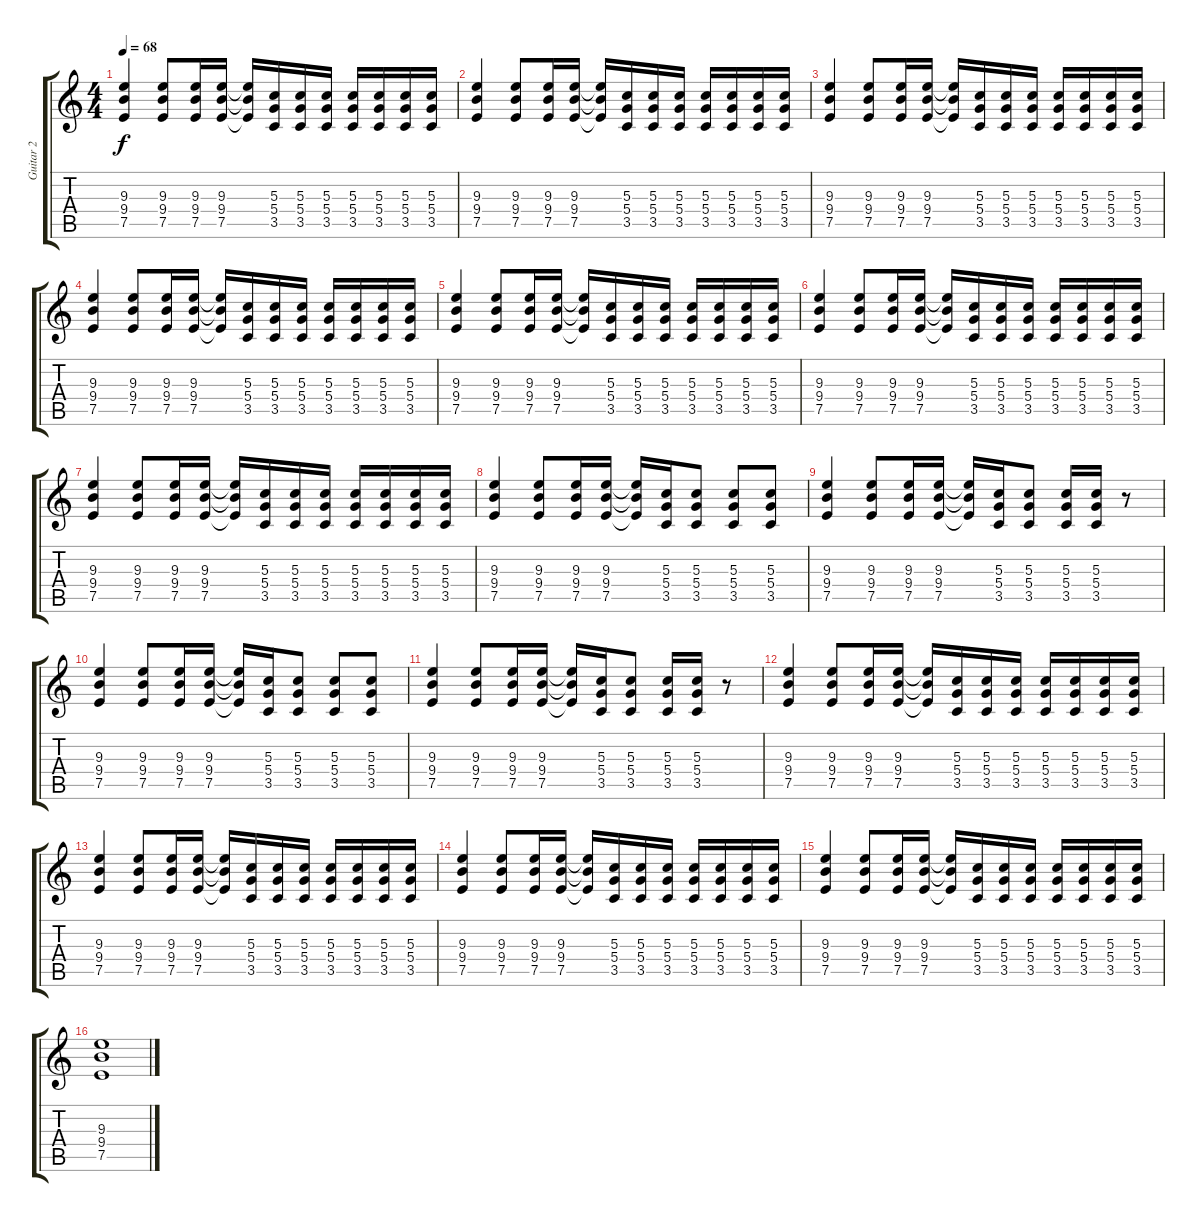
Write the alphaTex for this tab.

\track ("Guitar 2" "Guitar 2") {instrument distortionguitar}
\staff {score tabs}
\tuning (E4 B3 G3 D3 A2 E2) {hide}
\ts (4 4)
\tempo 68
\clef g2
\ks c
(9.3 9.4 7.5).4{dy f} (9.3 9.4 7.5).8 (9.3 9.4 7.5).16 (9.3 9.4 7.5).16 (9.3{t} 9.4{t} 7.5{t}).16 (5.3 5.4 3.5).16 (5.3 5.4 3.5).16 (5.3 5.4 3.5).16 (5.3 5.4 3.5).16 (5.3 5.4 3.5).16 (5.3 5.4 3.5).16 (5.3 5.4 3.5).16 |
(9.3 9.4 7.5).4{volume 12} (9.3 9.4 7.5).8 (9.3 9.4 7.5).16 (9.3 9.4 7.5).16 (9.3{t} 9.4{t} 7.5{t}).16 (5.3 5.4 3.5).16 (5.3 5.4 3.5).16 (5.3 5.4 3.5).16 (5.3 5.4 3.5).16 (5.3 5.4 3.5).16 (5.3 5.4 3.5).16 (5.3 5.4 3.5).16 |
(9.3 9.4 7.5).4 (9.3 9.4 7.5).8 (9.3 9.4 7.5).16 (9.3 9.4 7.5).16 (9.3{t} 9.4{t} 7.5{t}).16 (5.3 5.4 3.5).16 (5.3 5.4 3.5).16 (5.3 5.4 3.5).16 (5.3 5.4 3.5).16 (5.3 5.4 3.5).16 (5.3 5.4 3.5).16 (5.3 5.4 3.5).16 |
(9.3 9.4 7.5).4{volume 12} (9.3 9.4 7.5).8 (9.3 9.4 7.5).16 (9.3 9.4 7.5).16 (9.3{t} 9.4{t} 7.5{t}).16 (5.3 5.4 3.5).16 (5.3 5.4 3.5).16 (5.3 5.4 3.5).16 (5.3 5.4 3.5).16 (5.3 5.4 3.5).16 (5.3 5.4 3.5).16 (5.3 5.4 3.5).16 |
(9.3 9.4 7.5).4 (9.3 9.4 7.5).8 (9.3 9.4 7.5).16 (9.3 9.4 7.5).16 (9.3{t} 9.4{t} 7.5{t}).16 (5.3 5.4 3.5).16 (5.3 5.4 3.5).16 (5.3 5.4 3.5).16 (5.3 5.4 3.5).16 (5.3 5.4 3.5).16 (5.3 5.4 3.5).16 (5.3 5.4 3.5).16 |
(9.3 9.4 7.5).4{volume 12} (9.3 9.4 7.5).8 (9.3 9.4 7.5).16 (9.3 9.4 7.5).16 (9.3{t} 9.4{t} 7.5{t}).16 (5.3 5.4 3.5).16 (5.3 5.4 3.5).16 (5.3 5.4 3.5).16 (5.3 5.4 3.5).16 (5.3 5.4 3.5).16 (5.3 5.4 3.5).16 (5.3 5.4 3.5).16 |
(9.3 9.4 7.5).4 (9.3 9.4 7.5).8 (9.3 9.4 7.5).16 (9.3 9.4 7.5).16 (9.3{t} 9.4{t} 7.5{t}).16 (5.3 5.4 3.5).16 (5.3 5.4 3.5).16 (5.3 5.4 3.5).16 (5.3 5.4 3.5).16 (5.3 5.4 3.5).16 (5.3 5.4 3.5).16 (5.3 5.4 3.5).16 |
(9.3 9.4 7.5).4 (9.3 9.4 7.5).8 (9.3 9.4 7.5).16 (9.3 9.4 7.5).16 (9.3{t} 9.4{t} 7.5{t}).16 (5.3 5.4 3.5).16 (5.3 5.4 3.5).8 (5.3 5.4 3.5).8 (5.3 5.4 3.5).8 |
(9.3 9.4 7.5).4 (9.3 9.4 7.5).8 (9.3 9.4 7.5).16 (9.3 9.4 7.5).16 (9.3{t} 9.4{t} 7.5{t}).16 (5.3 5.4 3.5).16 (5.3 5.4 3.5).8 (5.3 5.4 3.5).16 (5.3 5.4 3.5).16 r.8 |
(9.3 9.4 7.5).4 (9.3 9.4 7.5).8 (9.3 9.4 7.5).16 (9.3 9.4 7.5).16 (9.3{t} 9.4{t} 7.5{t}).16 (5.3 5.4 3.5).16 (5.3 5.4 3.5).8 (5.3 5.4 3.5).8 (5.3 5.4 3.5).8 |
(9.3 9.4 7.5).4 (9.3 9.4 7.5).8 (9.3 9.4 7.5).16 (9.3 9.4 7.5).16 (9.3{t} 9.4{t} 7.5{t}).16 (5.3 5.4 3.5).16 (5.3 5.4 3.5).8 (5.3 5.4 3.5).16 (5.3 5.4 3.5).16 r.8 |
(9.3 9.4 7.5).4 (9.3 9.4 7.5).8 (9.3 9.4 7.5).16 (9.3 9.4 7.5).16 (9.3{t} 9.4{t} 7.5{t}).16 (5.3 5.4 3.5).16 (5.3 5.4 3.5).16 (5.3 5.4 3.5).16 (5.3 5.4 3.5).16 (5.3 5.4 3.5).16 (5.3 5.4 3.5).16 (5.3 5.4 3.5).16 |
(9.3 9.4 7.5).4 (9.3 9.4 7.5).8 (9.3 9.4 7.5).16 (9.3 9.4 7.5).16 (9.3{t} 9.4{t} 7.5{t}).16 (5.3 5.4 3.5).16 (5.3 5.4 3.5).16 (5.3 5.4 3.5).16 (5.3 5.4 3.5).16 (5.3 5.4 3.5).16 (5.3 5.4 3.5).16 (5.3 5.4 3.5).16 |
(9.3 9.4 7.5).4 (9.3 9.4 7.5).8 (9.3 9.4 7.5).16 (9.3 9.4 7.5).16 (9.3{t} 9.4{t} 7.5{t}).16 (5.3 5.4 3.5).16 (5.3 5.4 3.5).16 (5.3 5.4 3.5).16 (5.3 5.4 3.5).16 (5.3 5.4 3.5).16 (5.3 5.4 3.5).16 (5.3 5.4 3.5).16 |
(9.3 9.4 7.5).4 (9.3 9.4 7.5).8 (9.3 9.4 7.5).16 (9.3 9.4 7.5).16 (9.3{t} 9.4{t} 7.5{t}).16 (5.3 5.4 3.5).16 (5.3 5.4 3.5).16 (5.3 5.4 3.5).16 (5.3 5.4 3.5).16 (5.3 5.4 3.5).16 (5.3 5.4 3.5).16 (5.3 5.4 3.5).16 |
(9.3 9.4 7.5).1
